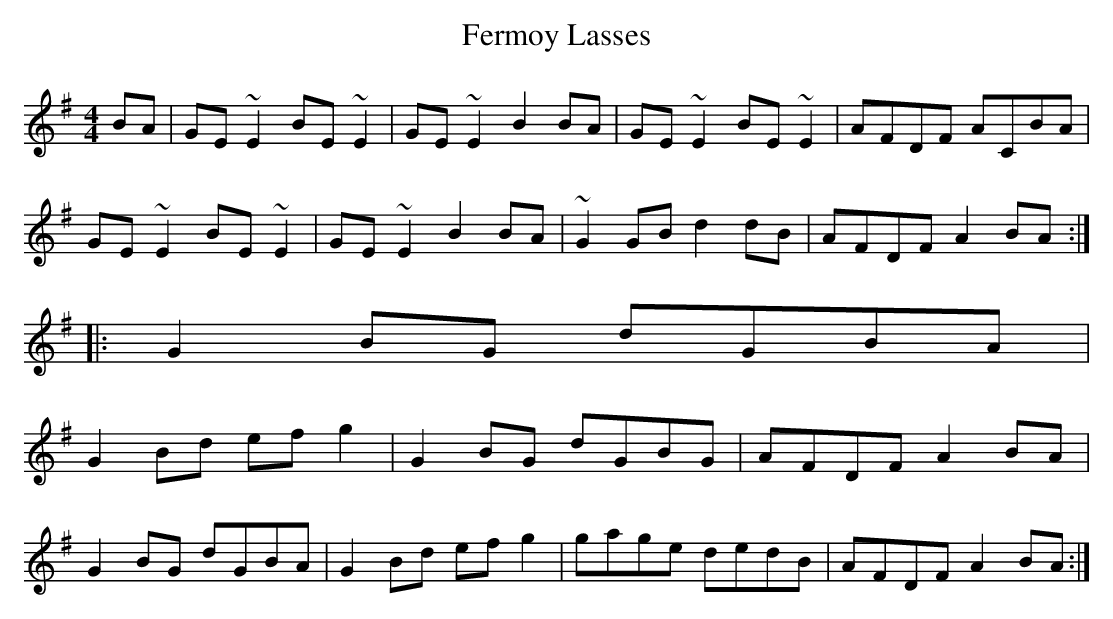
X:1
T:Fermoy Lasses
M:4/4
L:1/8
K:Em
BA|GE~E2 BE~E2|GE~E2 B2BA|GE~E2 BE~E2|AFDF ACBA|
GE~E2 BE~E2|GE~E2 B2BA|~G2GB d2dB|AFDF A2BA:|
|:G2BG dGBA|
G2 Bd efg2| G2BG dGBG|AFDF A2BA|
G2BG dGBA|G2 Bd efg2|gage dedB|AFDF A2BA:|
